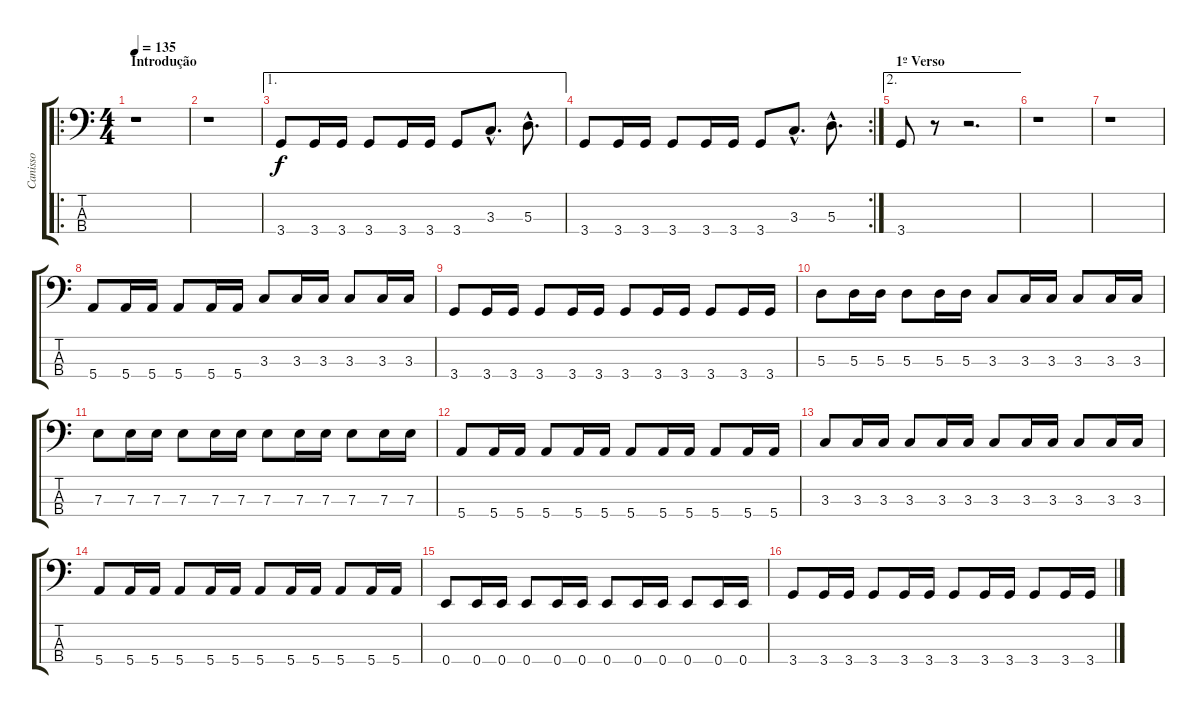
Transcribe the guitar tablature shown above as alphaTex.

\track ("Canisso" "Canisso") {instrument electricbassfinger}
\staff {score tabs}
\tuning (G2 D2 A1 E1) {hide}
\ro
\ts (4 4)
\section ("" "Introdução")
\tempo 135
\clef f4
\ks c
r.1{dy f instrument electricbassfinger} |
r.1 |
\ae 1
3.4.8 3.4.16 3.4.16 3.4.8 3.4.16 3.4.16 3.4.8 3.3{hac}.8{d} 5.3{hac}.8{d} |
\rc 2
3.4.8 3.4.16 3.4.16 3.4.8 3.4.16 3.4.16 3.4.8 3.3{hac}.8{d} 5.3{hac}.8{d} |
\ae 2
\section ("" "1º Verso")
3.4.8 r.8 r.2{d} |
r.1 |
r.1 |
5.4.8 5.4.16 5.4.16 5.4.8 5.4.16 5.4.16 3.3.8 3.3.16 3.3.16 3.3.8 3.3.16 3.3.16 |
3.4.8 3.4.16 3.4.16 3.4.8 3.4.16 3.4.16 3.4.8 3.4.16 3.4.16 3.4.8 3.4.16 3.4.16 |
5.3.8 5.3.16 5.3.16 5.3.8 5.3.16 5.3.16 3.3.8 3.3.16 3.3.16 3.3.8 3.3.16 3.3.16 |
7.3.8 7.3.16 7.3.16 7.3.8 7.3.16 7.3.16 7.3.8 7.3.16 7.3.16 7.3.8 7.3.16 7.3.16 |
5.4.8 5.4.16 5.4.16 5.4.8 5.4.16 5.4.16 5.4.8 5.4.16 5.4.16 5.4.8 5.4.16 5.4.16 |
3.3.8 3.3.16 3.3.16 3.3.8 3.3.16 3.3.16 3.3.8 3.3.16 3.3.16 3.3.8 3.3.16 3.3.16 |
5.4.8 5.4.16 5.4.16 5.4.8 5.4.16 5.4.16 5.4.8 5.4.16 5.4.16 5.4.8 5.4.16 5.4.16 |
0.4.8 0.4.16 0.4.16 0.4.8 0.4.16 0.4.16 0.4.8 0.4.16 0.4.16 0.4.8 0.4.16 0.4.16 |
3.4.8 3.4.16 3.4.16 3.4.8 3.4.16 3.4.16 3.4.8 3.4.16 3.4.16 3.4.8 3.4.16 3.4.16
